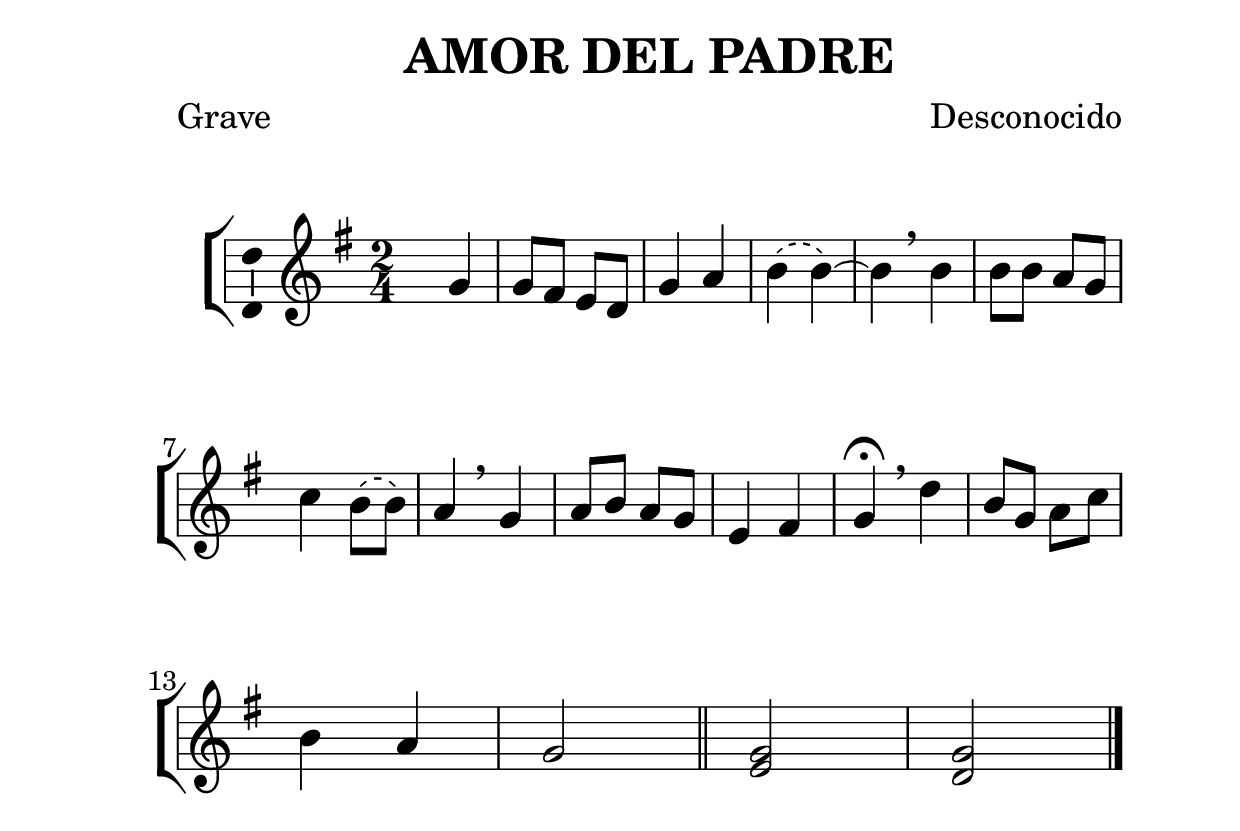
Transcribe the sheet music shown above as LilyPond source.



%versión de lilypond para la que se ha escrito esta partitura:
\version "2.16.0"

	%Tamaño papel
	#(set-default-paper-size "a4")
	%Tamaño partitura
	#(set-global-staff-size 30)
	%No responde al pulsar sobre una nota
	#(ly:set-option 'point-and-click #f)

%parámetros del encabezamiento:
\header {
	%title = "AMOR DEL PADRE"
	title = \markup{\fontsize #-1 "AMOR DEL PADRE"}
	subtitle = ""
	composer = "Desconocido"
	poet = "Grave"
	meter = ""
	arranger = ""
%	tagline="Monasterio de la Madre de Dios. Buenafuente del Sistal."
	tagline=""
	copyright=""
	tiempo = ""
	usos = ""
	letra = "Amor del Padre, amor del Hijo, Pneuma de vida, soplo de Dios; de tu presencia llénanos, mora en nosotros, vida y luz. En ti está nuestro corazón, y te cantamos con fervor; al mundo entero abrásalo del fuego ardiente de tu amor. Gloria a Ti, Padre Creador, y a Ti, Unigénito de Dios. Gloria a Ti Espíritu de amor. Gloria a Ti Trino y Uno Dios. Amén."
	}

%parámetros asociados al papel:
\paper  {
	oddHeaderMarkup = \markup {\fill-line { \on-the-fly #not-first-page \fromproperty #'header:title \on-the-fly #not-first-page \fromproperty #'header:composer }}
	evenHeaderMarkup = \markup {\fill-line { \fromproperty #'header:composer \fromproperty #'header:title }}
	#(set-paper-size "a4")
	print-page-number = ##f
	first-page-number = 1
	print-first-page-number = ##f
%	head-separation = 3.0 \cm
	top-margin = 2.0 \cm
	bottom-margin = 0.0\cm
%%%	bottom-margin = -2.0\cm
	left-margin = 3.0 \cm
	line-width = 16.0 \cm
	indent = 8\mm
	interscoreline = 2.\mm
	between-system-space = 15\mm
%	para que las partituras no llenen la hoja:
	ragged-bottom = ##t
%	idem para la última hoja:
	ragged-last-bottom = ##f
%	para que las partituras llenen el ancho del papel:
	ragged-last = ##f
	after-title-space = 2.5 \cm
%page-count=1
%system-count=5

	%Flexible Vertical Spacing
%	markup-markup-spacing =
%	#'((basic-distance . 15) (minimum-distance . 15) (padding . 3))
	markup-system-spacing =
	#'((basic-distance . 15) (minimum-distance . 15) (padding . 3))
	system-system-spacing =
	#'((basic-distance . 15) (minimum-distance . 15) (padding . 3))
	score-system-spacing =
	#'((basic-distance . 15) (minimum-distance . 15) (padding . 5))
%	top-system-spacing = % header
%	#'((basic-distance . 8) (minimum-distance . 0) (padding . 0))
%	top-markup-spacing =
%	#'((basic-distance . 20) (minimum-distance . 20) (padding . 0))
	last-bottom-spacing = % footer
	#'((basic-distance . 5) (minimum-distance . 5) (padding . 0))
%	score-markup-spacing =
%	#'((basic-distance . 16) (minimum-distance . 13) (padding . 0))

	}


%para incluir divisiones gregorianas
%\include "gregorian.ly"
%Ojo. Incluir este fichero implica desactivar la sentencia ragged-last = ##f
%Es decir, deja de justificar las partituras a la derecha


%parámetros que afectan a toda la partitura:
global =  {
	%clave de sol (G):
	\clef G
	%armadura:
%%%	\transpose a b
	\key g \major
	\tempo 4=75
	\set Score.tempoHideNote = ##t
	}


melodia =
%%%	\transpose a b
{
	\relative c'' {
\time 2/4

\phrasingSlurDashed

s4 g4
g8 fis e d
g4 a
b4 \(b\)~
b4 \breathe b4
b8 b a g
c4 b8 \(b\)
a4 \breathe g
a8 b a g
e4 fis
g4 \fermata \breathe d'
b8 g a c

\break

b4 a
g2

\bar "||"

<g e>2
<g d>2

\bar "|."
}
}


texto = \lyricmode {
\set stanza =#"1. " A -- mor del Pa -- dre,~a -- mor del Hi -- jo, __
Pneu -- ma de vi -- da, so -- plo de Dios;
de tu pre -- sen -- cia llé -- na -- nos,
mo -- ra~en no -- so -- tros, vi -- da~y luz.
	}

textodos = \lyricmode {
\set stanza =#"2. " En ti~es -- tá nues -- tro co -- ra -- zón, __ _
y te can -- ta -- mos con __ _ fer -- vor;
al mun -- do~en -- te -- ro~a -- brá -- sa -- lo
del fue -- go~ar -- dien -- te de tu~a -- mor.
	}

textotres = \lyricmode {
\set stanza =#"3. " Glo -- ria~a Ti, Pa -- dre Cre -- a -- dor, __ _
y~a Ti,~U -- ni -- gé -- ni -- to de __ _ Dios.
Glo -- ria~a Ti~Es -- pí -- ri -- tu de~a -- mor.
Glo -- ria~a Ti Tri -- no~y U -- no Dios. A -- mén.
	}


vozStaff = \context Voice = vozStaff
\with {\consists "Ambitus_engraver"}
<<
	\set Staff.instrumentName = ""
	\set Staff.shortInstrumentName = ""
	\set Staff.midiInstrument = #"acoustic grand"
	\set Staff.midiMinimumVolume = #0.7
	\set Staff.midiMaximumVolume = #0.9
	\global
	\melodia
	>>


textoStaff = \context Lyrics = textoStaff <<
%	\set vocalName =#"1. "
	\set shortVocalName =#"1. "
	\lyricsto vozStaff \texto
	>>

textodosStaff = \context Lyrics = textodosStaff <<
%	\set vocalName =#"2. "
	\set shortVocalName =#"2. "
	\lyricsto vozStaff \textodos
	>>

textotresStaff = \context Lyrics = textotresStaff <<
%	\set vocalName =#"3. "
	\set shortVocalName =#"3. "
	\lyricsto vozStaff \textotres
	>>


\book {
	\score {
		\context ChoirStaff {
			\override StaffGroup.SystemStartBracket #'collapse-height = #1
			\override Score.SystemStartBar #'collapse-height = #1
			<<
			\vozStaff
			\textoStaff
			\textodosStaff
			\textotresStaff
			>>
		}
		\layout {
	    		\context {
				\Lyrics
				%\override LyricText #'font-size = #2
				}
	   		\context {
				\Score
				%\override StaffSymbol #'staff-space = #(magstep +3)
				\override InstrumentName #'X-offset = #1.5
				\override InstrumentName #'font-series = #'bold
				}
%%%			\context {
%%%				\Staff
%%%				\remove "Time_signature_engraver"
%%%				\override BarLine #'transparent = ##t
%%%				}
			}
		}
	\score {
		\context ChoirStaff {
			\override StaffGroup.SystemStartBracket #'collapse-height = #1
			\override Score.SystemStartBar #'collapse-height = #1
			<<
			\vozStaff
			>>
		}
		\midi {
	  		\context {
	  			\Score
				tempoWholesPerMinute = #(ly:make-moment 70 4)
				}
			}
		}
}


